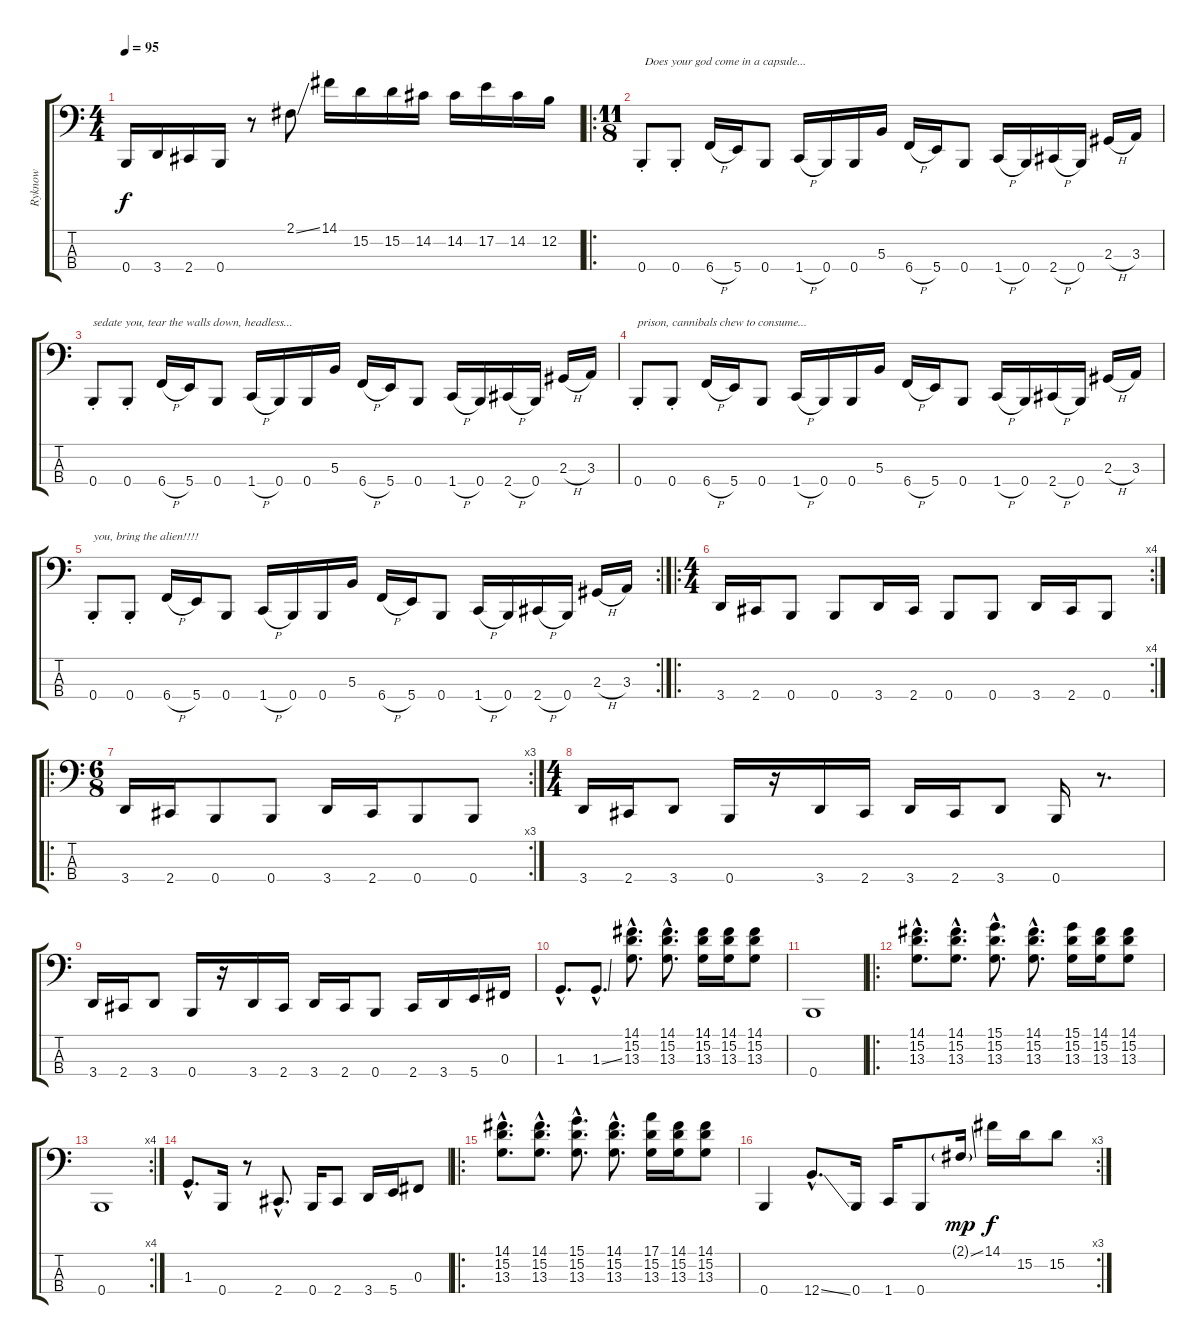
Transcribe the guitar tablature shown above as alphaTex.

\track ("Ryknow" "Ryknow") {instrument electricbassfinger}
\staff {score tabs}
\tuning (E2 B1 Gb1 B0) {hide}
\ts (4 4)
\tempo 95
\clef f4
\ks c
0.4.16{dy f} 3.4.16 2.4.16 0.4.16 r.8 2.1{ss}.8 14.1.16 15.2.16 15.2.16 14.2.16 14.2.16 17.2.16 14.2.16 12.2.16 |
\ro
\ts (11 8)
0.4{st}.8{txt " Does your god come in a capsule..."} 0.4{st}.8 6.4{h}.16 5.4.16 0.4.8 1.4{h}.16 0.4.16 0.4.16 5.3.16 6.4{h}.16 5.4.16 0.4.8 1.4{h}.16 0.4.16 2.4{h}.16 0.4.16 2.3{h}.16 3.3.16 |
0.4{st}.8{txt "sedate you, tear the walls down, headless..."} 0.4{st}.8 6.4{h}.16 5.4.16 0.4.8 1.4{h}.16 0.4.16 0.4.16 5.3.16 6.4{h}.16 5.4.16 0.4.8 1.4{h}.16 0.4.16 2.4{h}.16 0.4.16 2.3{h}.16 3.3.16 |
0.4{st}.8{txt "prison, cannibals chew to consume..."} 0.4{st}.8 6.4{h}.16 5.4.16 0.4.8 1.4{h}.16 0.4.16 0.4.16 5.3.16 6.4{h}.16 5.4.16 0.4.8 1.4{h}.16 0.4.16 2.4{h}.16 0.4.16 2.3{h}.16 3.3.16 |
\rc 2
0.4{st}.8{txt "you, bring the alien!!!!"} 0.4{st}.8 6.4{h}.16 5.4.16 0.4.8 1.4{h}.16 0.4.16 0.4.16 5.3.16 6.4{h}.16 5.4.16 0.4.8 1.4{h}.16 0.4.16 2.4{h}.16 0.4.16 2.3{h}.16 3.3.16 |
\ro
\rc 4
\ts (4 4)
3.4.16 2.4.16 0.4.8 0.4.8 3.4.16 2.4.16 0.4.8 0.4.8 3.4.16 2.4.16 0.4.8 |
\ro
\rc 3
\ts (6 8)
3.4.16 2.4.16 0.4.8 0.4.8 3.4.16 2.4.16 0.4.8 0.4.8 |
\ts (4 4)
3.4.16 2.4.16 3.4.8 0.4.16 r.16 3.4.16 2.4.16 3.4.16 2.4.16 3.4.8 0.4.16 r.8{d} |
3.4.16 2.4.16 3.4.8 0.4.16 r.16 3.4.16 2.4.16 3.4.16 2.4.16 0.4.8 2.4.16 3.4.16 5.4.16 0.3.16 |
1.3{hac}.8{d} 1.3{ss hac}.8{d} (14.1{hac} 15.2{hac} 13.3{hac}).8{d} (14.1{hac} 15.2{hac} 13.3{hac}).8{d} (14.1 15.2 13.3).16 (14.1 15.2 13.3).16 (14.1 15.2 13.3).8 |
0.4.1 |
\ro
(14.1{hac} 15.2{hac} 13.3{hac}).8{d} (14.1{hac} 15.2{hac} 13.3{hac}).8{d} (15.1{hac} 15.2{hac} 13.3{hac}).8{d} (14.1{hac} 15.2{hac} 13.3{hac}).8{d} (15.1 15.2 13.3).16 (14.1 15.2 13.3).16 (14.1 15.2 13.3).8 |
\rc 4
0.4.1 |
1.3{hac}.8{d} 0.4.16 r.8 2.4{hac}.8{d} 0.4.16 2.4.8 3.4.16 5.4.16 0.3.8 |
\ro
(14.1{hac} 15.2{hac} 13.3{hac}).8{d} (14.1{hac} 15.2{hac} 13.3{hac}).8{d} (15.1{hac} 15.2{hac} 13.3{hac}).8{d} (14.1{hac} 15.2{hac} 13.3{hac}).8{d} (17.1 15.2 13.3).16 (14.1 15.2 13.3).16 (14.1 15.2 13.3).8 |
\rc 3
0.4.4 12.4{ss hac}.8{d} 0.4.16 1.4.16 0.4.8 2.1{ss g}.16{dy mp} 14.1.16{dy f} 15.2.16 15.2.8
